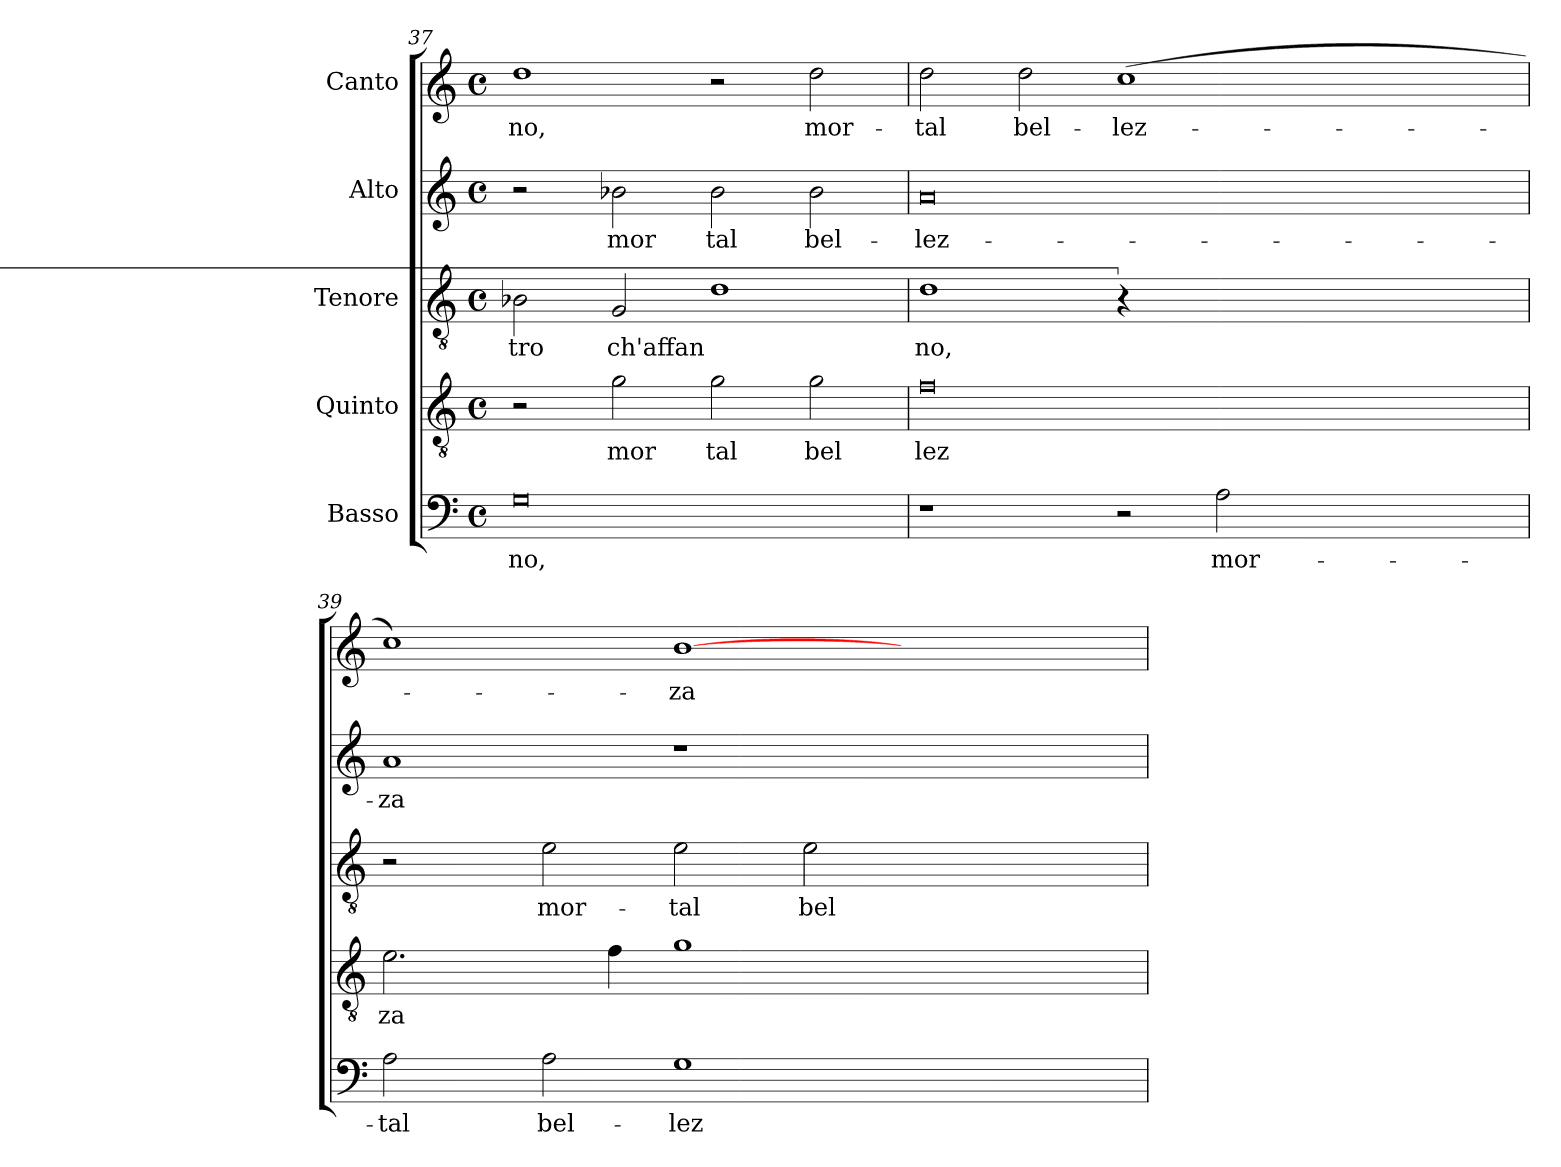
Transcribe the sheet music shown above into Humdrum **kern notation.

**kern	**text	**kern	**text	**kern	**text	**kern	**text	**kern	**text
*part5	*part5	*part4	*part4	*part3	*part3	*part2	*part2	*part1	*part1
*staff5	*staff5	*staff4	*staff4	*staff3	*staff3	*staff2	*staff2	*staff1	*staff1
*I"Basso	*	*I"Quinto	*	*I"Tenore	*	*I"Alto	*	*I"Canto	*
*clefF4	*	*clefGv2	*	*clefGv2	*	*clefG2	*	*clefG2	*
*M4/4	*	*M4/4	*	*M4/4	*	*M4/4	*	*M4/4	*
*met(c)	*	*met(c)	*	*met(c)	*	*met(c)	*	*met(c)	*
=37	=37	=37	=37	=37	=37	=37	=37	=37	=37
!	!LO:LY:b:cj	!	!	!	!LO:LY:b:cj	!	!	!	!LO:LY:b:cj
0G	-no,	2r	.	2B-X\	tro	2r	.	1dd	-no,
!	!	!	!LO:LY:b:cj	!	!LO:LY:b:cj	!	!LO:LY:b:cj	!	!
.	.	2g\	mor	2G/	ch'affan	2b-X\	mor	.	.
!	!	!	!LO:LY:b:cj	!	!	!	!LO:LY:b:cj	!	!
.	.	2g\	tal	1d	.	2b-\	tal	2r	.
!	!	!	!LO:LY:b:cj	!	!	!	!LO:LY:b:cj	!	!LO:LY:b:cj
.	.	2g\	bel	.	.	2b-\	bel-	2dd\	mor-
=38	=38	=38	=38	=38	=38	=38	=38	=38	=38
!	!	!	!LO:LY:b:cj	!	!LO:LY:b:cj	!	!LO:LY:b:cj	!	!LO:LY:b:cj
1r	.	0f	lez	1d	no,	0a	-lez-	2dd\	-tal
!	!	!	!	!	!	!	!	!	!LO:LY:b:cj
.	.	.	.	.	.	.	.	2dd\	bel-
!	!	!	!	!LO:N:vis=1	!	!	!	!	!LO:LY:b:cj
2r	.	.	.	4%9r	.	.	.	(<1cc	-lez-
!	!LO:LY:b:cj	!	!	!	!	!	!	!	!
2A\	mor-	.	.	.	.	.	.	.	.
1ryy	.	1ryy	.	.	.	1ryy	.	1ryy	.
4ryy	.	4ryy	.	.	.	4ryy	.	4ryy	.
!!LO:LB:g=z
=39	=39	=39	=39	=39	=39	=39	=39	=39	=39
!	!LO:LY:b:cj	!	!LO:LY:b:cj	!	!	!	!LO:LY:b:cj	!	!
*	*	*	*	*	*	*	*	*^	*
2A\	-tal	2.e\	za	2r	.	1a	-za	1cc)	4ryy	.
.	.	.	.	.	.	.	.	.	16ryy	.
.	.	.	.	.	.	.	.	.	64ryy	.
.	.	.	.	.	.	.	.	.	1ryy	.
!	!LO:LY:b:cj	!	!	!	!LO:LY:b:cj	!	!	!	!	!
2A\	bel-	.	.	2e\	mor-	.	.	.	.	.
.	.	4f\	.	.	.	.	.	.	.	.
!	!LO:LY:b:cj	!	!	!	!LO:LY:b:cj	!LO:N:vis=1	!	!	!	!LO:LY:b:cj
1G	-lez-	1g	.	2e\	-tal	0r	.	[>1b	.	-za
.	.	.	.	.	.	.	.	.	1ryy	.
!	!	!	!	!	!LO:LY:b:cj	!	!	!	!	!
.	.	.	.	2e\	bel-	.	.	.	.	.
1ryy	.	1ryy	.	1ryy	.	.	.	1ryy	.	.
.	.	.	.	.	.	.	.	.	2ryy	.
.	.	.	.	.	.	.	.	.	8ryy	.
.	.	.	.	.	.	.	.	.	32.ryy	.
*	*	*	*	*	*	*	*	*v	*v	*
=	=	=	=	=	=	=	=	=	=
*-	*-	*-	*-	*-	*-	*-	*-	*-	*-
